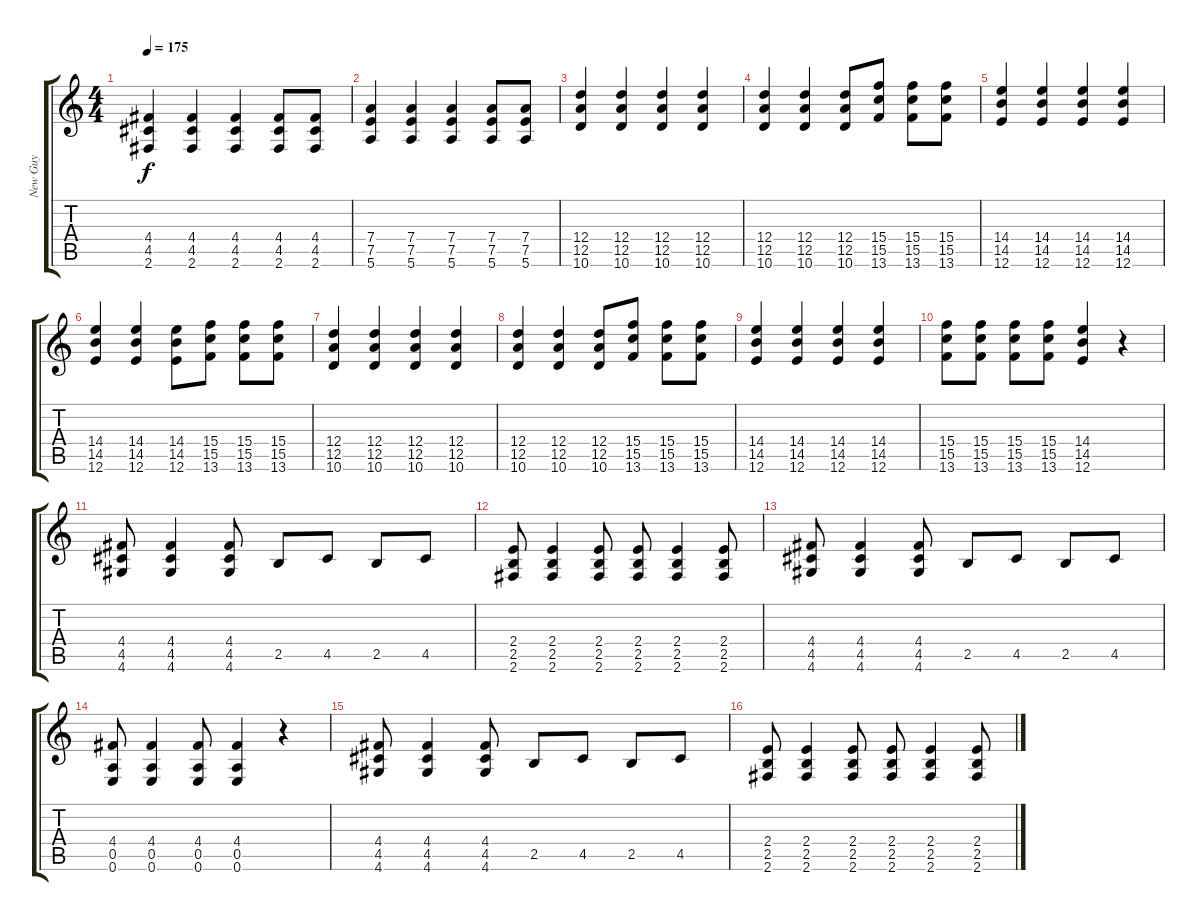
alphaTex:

\track ("New Guy" "New Guy") {instrument acousticguitarnylon}
\staff {score tabs}
\tuning (E4 B3 G3 D3 A2 E2) {hide}
\ts (4 4)
\tempo 175
\clef g2
\ks c
(4.4 4.5 2.6).4{dy f} (4.4 4.5 2.6).4 (4.4 4.5 2.6).4 (4.4 4.5 2.6).8 (4.4 4.5 2.6).8 |
(7.4 7.5 5.6).4 (7.4 7.5 5.6).4 (7.4 7.5 5.6).4 (7.4 7.5 5.6).8 (7.4 7.5 5.6).8 |
(12.4 12.5 10.6).4 (12.4 12.5 10.6).4 (12.4 12.5 10.6).4 (12.4 12.5 10.6).4 |
(12.4 12.5 10.6).4 (12.4 12.5 10.6).4 (12.4 12.5 10.6).8 (15.4 15.5 13.6).8 (15.4 15.5 13.6).8 (15.4 15.5 13.6).8 |
(14.4 14.5 12.6).4 (14.4 14.5 12.6).4 (14.4 14.5 12.6).4 (14.4 14.5 12.6).4 |
(14.4 14.5 12.6).4 (14.4 14.5 12.6).4 (14.4 14.5 12.6).8 (15.4 15.5 13.6).8 (15.4 15.5 13.6).8 (15.4 15.5 13.6).8 |
(12.4 12.5 10.6).4 (12.4 12.5 10.6).4 (12.4 12.5 10.6).4 (12.4 12.5 10.6).4 |
(12.4 12.5 10.6).4 (12.4 12.5 10.6).4 (12.4 12.5 10.6).8 (15.4 15.5 13.6).8 (15.4 15.5 13.6).8 (15.4 15.5 13.6).8 |
(14.4 14.5 12.6).4 (14.4 14.5 12.6).4 (14.4 14.5 12.6).4 (14.4 14.5 12.6).4 |
(15.4 15.5 13.6).8 (15.4 15.5 13.6).8 (15.4 15.5 13.6).8 (15.4 15.5 13.6).8 (14.4 14.5 12.6).4 r.4 |
(4.4 4.5 4.6).8 (4.4 4.5 4.6).4 (4.4 4.5 4.6).8 2.5.8 4.5.8 2.5.8 4.5.8 |
(2.4 2.5 2.6).8 (2.4 2.5 2.6).4 (2.4 2.5 2.6).8 (2.4 2.5 2.6).8 (2.4 2.5 2.6).4 (2.4 2.5 2.6).8 |
(4.4 4.5 4.6).8 (4.4 4.5 4.6).4 (4.4 4.5 4.6).8 2.5.8 4.5.8 2.5.8 4.5.8 |
(4.4 0.5 0.6).8 (4.4 0.5 0.6).4 (4.4 0.5 0.6).8 (4.4 0.5 0.6).4 r.4 |
(4.4 4.5 4.6).8 (4.4 4.5 4.6).4 (4.4 4.5 4.6).8 2.5.8 4.5.8 2.5.8 4.5.8 |
(2.4 2.5 2.6).8 (2.4 2.5 2.6).4 (2.4 2.5 2.6).8 (2.4 2.5 2.6).8 (2.4 2.5 2.6).4 (2.4 2.5 2.6).8
